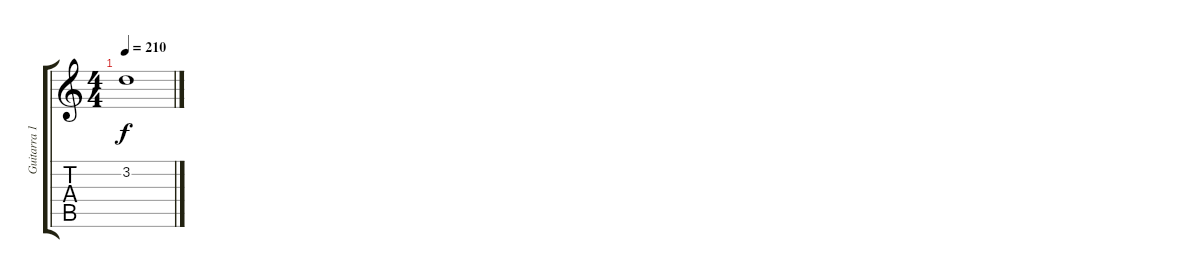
\track ("Guitarra 1" "Guitarra 1") {instrument distortionguitar}
\staff {score tabs}
\tuning (E4 B3 G3 D3 A2 E2) {hide}
\ts (4 4)
\tempo 210
\clef g2
\ks c
3.2{t}.1{dy f}
